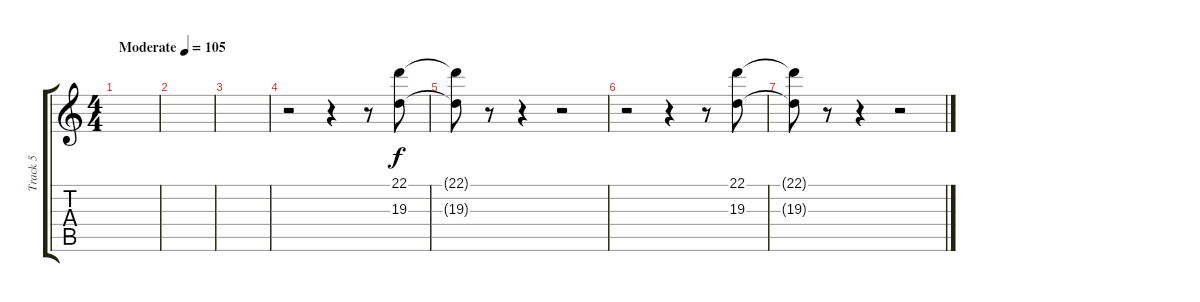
\track ("Track 5" "Track 5") {instrument orchestrahit}
\staff {score tabs}
\tuning (E4 B3 G3 D3 A2 E2) {hide}
\ts (4 4)
\tempo (105 "Moderate")
\clef g2
\ks c
|
|
|
r.2 r.4 r.8 (22.1 19.3).8 |
(22.1{t} 19.3{t}).8 r.8 r.4 r.2 |
r.2 r.4 r.8 (22.1 19.3).8 |
(22.1{t} 19.3{t}).8 r.8 r.4 r.2
